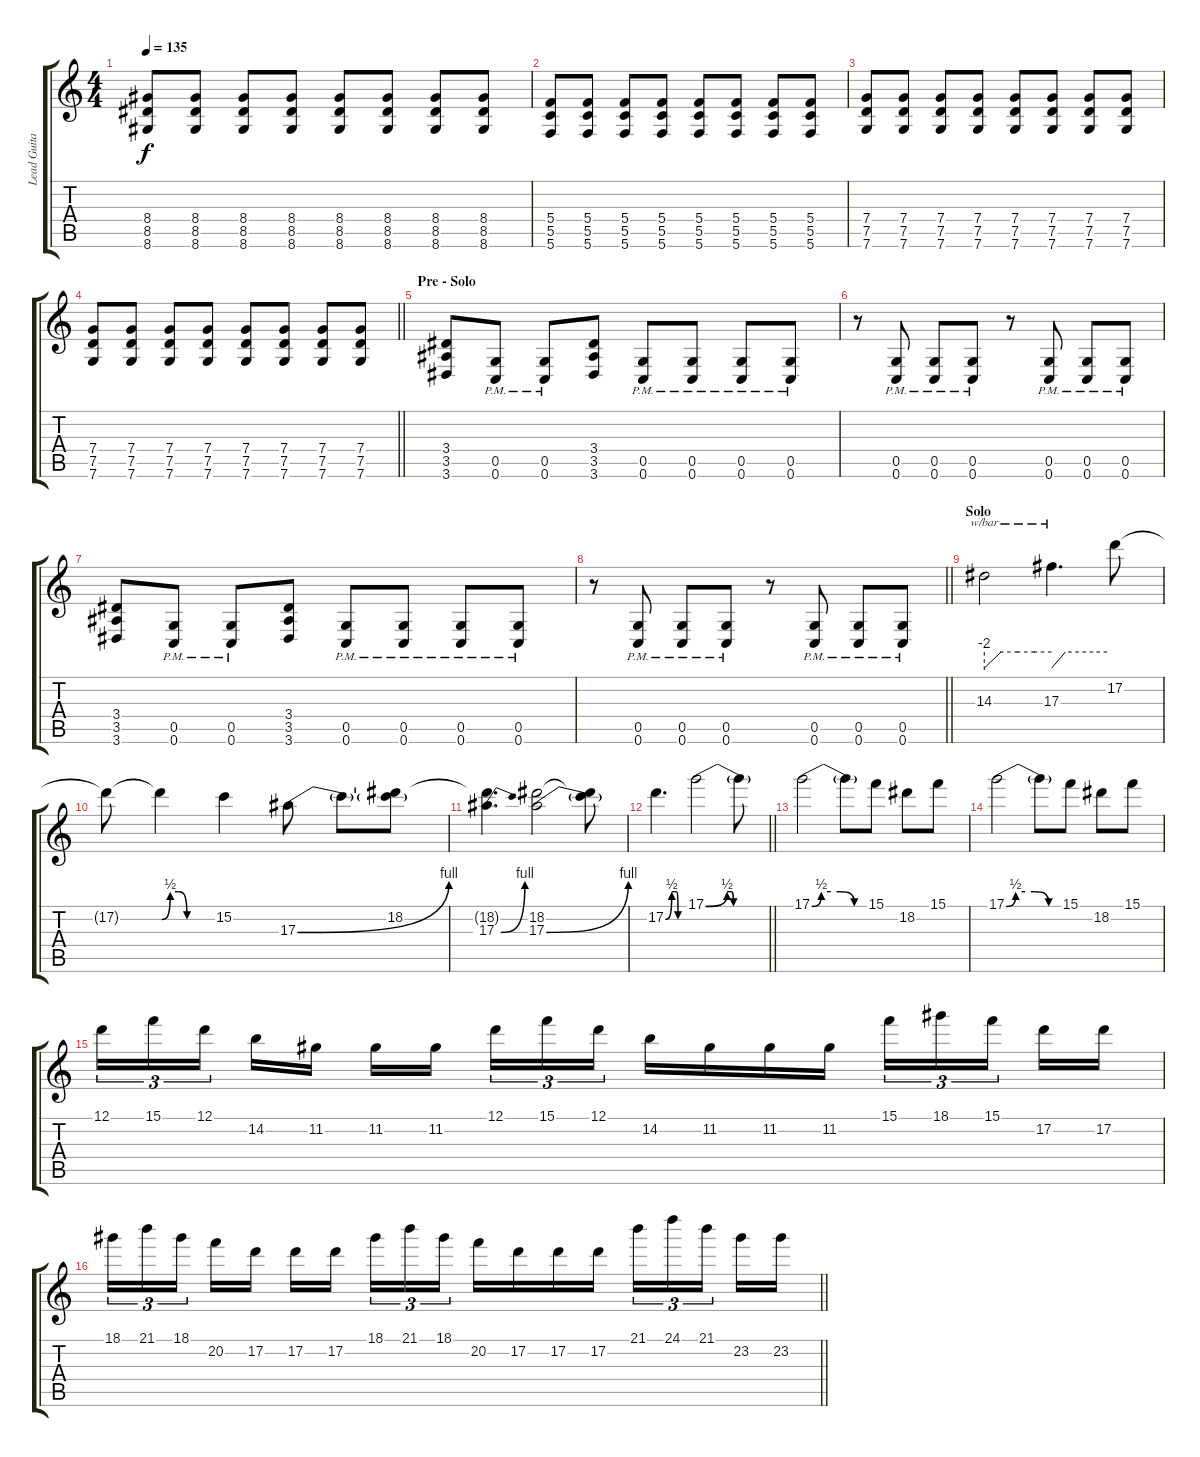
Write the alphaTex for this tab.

\track ("Lead Guitar" "Lead Guita") {instrument distortionguitar}
\staff {score tabs}
\tuning (D4 A3 F3 C3 G2 C2) {hide}
\ts (4 4)
\tempo 135
\clef g2
\ks c
(8.4 8.5 8.6).8{dy f} (8.4 8.5 8.6).8 (8.4 8.5 8.6).8 (8.4 8.5 8.6).8 (8.4 8.5 8.6).8 (8.4 8.5 8.6).8 (8.4 8.5 8.6).8 (8.4 8.5 8.6).8 |
(5.4 5.5 5.6).8 (5.4 5.5 5.6).8 (5.4 5.5 5.6).8 (5.4 5.5 5.6).8 (5.4 5.5 5.6).8 (5.4 5.5 5.6).8 (5.4 5.5 5.6).8 (5.4 5.5 5.6).8 |
(7.4 7.5 7.6).8 (7.4 7.5 7.6).8 (7.4 7.5 7.6).8 (7.4 7.5 7.6).8 (7.4 7.5 7.6).8 (7.4 7.5 7.6).8 (7.4 7.5 7.6).8 (7.4 7.5 7.6).8 |
\barLineRight lightlight
(7.4 7.5 7.6).8 (7.4 7.5 7.6).8 (7.4 7.5 7.6).8 (7.4 7.5 7.6).8 (7.4 7.5 7.6).8 (7.4 7.5 7.6).8 (7.4 7.5 7.6).8 (7.4 7.5 7.6).8 |
\section ("" "Pre - Solo ")
(3.4 3.5 3.6).8 (0.5{pm} 0.6{pm}).8 (0.5{pm} 0.6{pm}).8 (3.4 3.5 3.6).8 (0.5{pm} 0.6{pm}).8 (0.5{pm} 0.6{pm}).8 (0.5{pm} 0.6{pm}).8 (0.5{pm} 0.6{pm}).8 |
r.8 (0.5{pm} 0.6{pm}).8 (0.5{pm} 0.6{pm}).8 (0.5{pm} 0.6{pm}).8 r.8 (0.5{pm} 0.6{pm}).8 (0.5{pm} 0.6{pm}).8 (0.5{pm} 0.6{pm}).8 |
(3.4 3.5 3.6).8 (0.5{pm} 0.6{pm}).8 (0.5{pm} 0.6{pm}).8 (3.4 3.5 3.6).8 (0.5{pm} 0.6{pm}).8 (0.5{pm} 0.6{pm}).8 (0.5{pm} 0.6{pm}).8 (0.5{pm} 0.6{pm}).8 |
\barLineRight lightlight
r.8 (0.5{pm} 0.6{pm}).8 (0.5{pm} 0.6{pm}).8 (0.5{pm} 0.6{pm}).8 r.8 (0.5{pm} 0.6{pm}).8 (0.5{pm} 0.6{pm}).8 (0.5{pm} 0.6{pm}).8 |
\section ("" "Solo")
14.3.2{tbe (custom default 0 -8 15 0 30 0 45 0 60 0)} 17.3.4{d tbe (custom default 0 -8 15 0 45 0 60 0)} 17.2.8 |
17.2{t}.8 17.2{be (custom 0 0 10 2 20 2 30 0 60 0) t}.4 15.2.4 17.3{be (bend 0 0 60 4)}.8 17.3{t}.8 (18.2 17.3{t}).8 |
(18.2{t} 17.3{be (bend 0 0 60 4)}).4{d} (18.2 17.3{be (bend 0 0 60 4)}).2 (18.2{t} 17.3{t}).8 |
\barLineRight lightlight
17.2{be (custom 0 0 20 2 30 2 35 2 40 0 60 0)}.4{d} 17.1{be (custom 0 0 20 2 24 2 26 0 34 0 45 0 60 0)}.2 17.1{t}.8 |
17.1{be (custom 0 0 10 2 20 2 30 2 45 0 60 0)}.2 17.1{t}.8 15.1.8 18.2.8 15.1.8 |
17.1{be (custom 0 0 10 2 20 2 30 2 45 0 60 0)}.2 17.1{t}.8 15.1.8 18.2.8 15.1.8 |
12.1.16{tu (3 2)} 15.1.16{tu (3 2)} 12.1.16{tu (3 2) beam splitsecondary} 14.2.16 11.2.16 11.2.16 11.2.16{beam splitsecondary} 12.1.16{tu (3 2)} 15.1.16{tu (3 2)} 12.1.16{tu (3 2)} 14.2.16 11.2.16 11.2.16 11.2.16 15.1.16{tu (3 2)} 18.1.16{tu (3 2)} 15.1.16{tu (3 2) beam splitsecondary} 17.2.16 17.2.16 |
\barLineRight lightlight
18.1.16{tu (3 2)} 21.1.16{tu (3 2)} 18.1.16{tu (3 2) beam splitsecondary} 20.2.16 17.2.16 17.2.16 17.2.16{beam splitsecondary} 18.1.16{tu (3 2)} 21.1.16{tu (3 2)} 18.1.16{tu (3 2)} 20.2.16 17.2.16 17.2.16 17.2.16 21.1.16{tu (3 2)} 24.1.16{tu (3 2)} 21.1.16{tu (3 2) beam splitsecondary} 23.2.16 23.2.16
